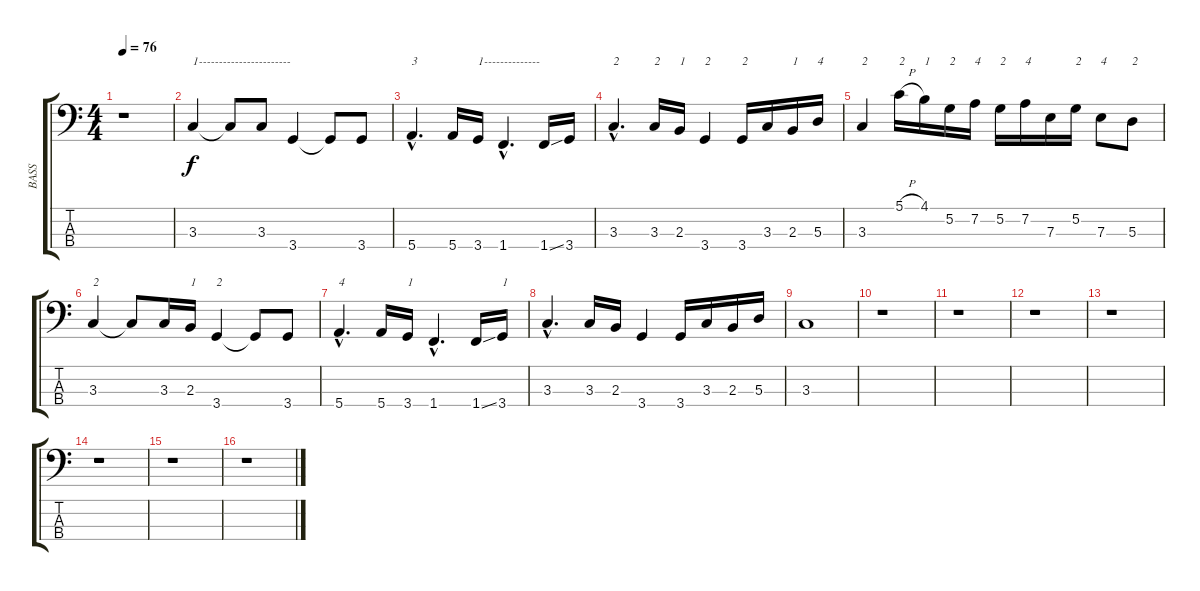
\track ("BASS" "BASS") {instrument electricbassfinger}
\staff {score tabs}
\tuning (G2 D2 A1 E1) {hide}
\ts (4 4)
\tempo 76
\clef f4
\ks c
r.1{dy f instrument electricbassfinger} |
3.3.4{txt "1-----------------------"} 3.3{t}.8 3.3.8 3.4.4 3.4{t}.8 3.4.8 |
5.4{hac}.4{d txt "3"} 5.4.16 3.4.16{txt "1--------------"} 1.4{hac}.4{d} 1.4{ss}.16 3.4.16 |
3.3{hac}.4{d txt "2"} 3.3.16{txt "2"} 2.3.16{txt "1"} 3.4.4{txt "2"} 3.4.16{txt "2"} 3.3.16 2.3.16{txt "1"} 5.3.16{txt "4"} |
3.3.4{txt "2"} 5.1{h}.16{txt "2"} 4.1.16{txt "1"} 5.2.16{txt "2"} 7.2.16{txt "4"} 5.2.16{txt "2"} 7.2.16{txt "4"} 7.3.16 5.2.16{txt "2"} 7.3.8{txt "4"} 5.3.8{txt "2"} |
3.3.4{txt "2"} 3.3{t}.8 3.3.16 2.3.16{txt "1"} 3.4.4{txt "2"} 3.4{t}.8 3.4.8 |
5.4{hac}.4{d txt "4"} 5.4.16 3.4.16{txt "1"} 1.4{hac}.4{d} 1.4{ss}.16 3.4.16{txt "1"} |
3.3{hac}.4{d} 3.3.16 2.3.16 3.4.4 3.4.16 3.3.16 2.3.16 5.3.16 |
3.3.1 |
r.1 |
r.1 |
r.1 |
r.1 |
r.1 |
r.1 |
r.1
